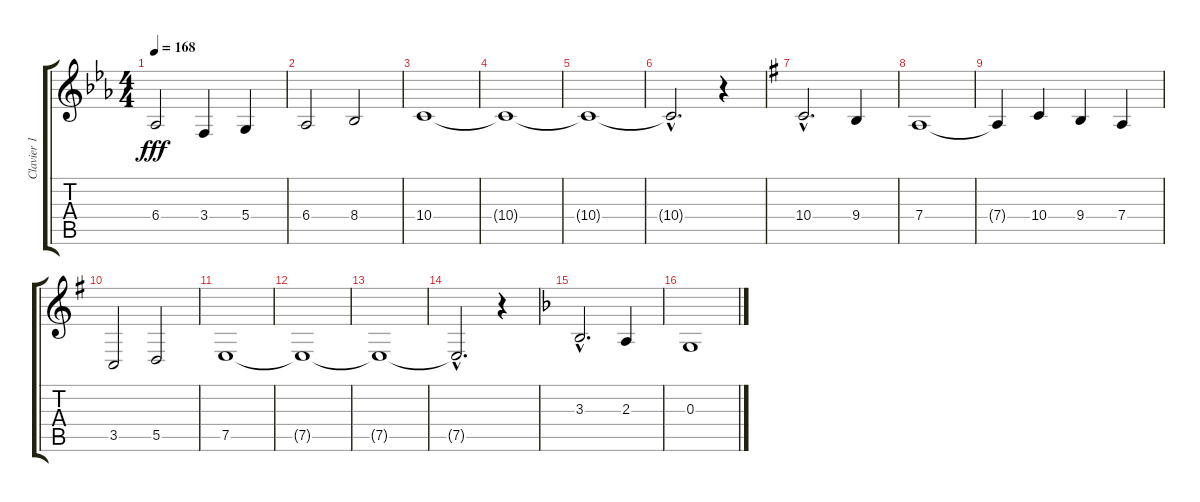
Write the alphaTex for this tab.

\track ("Clavier 1" "Clavier 1") {instrument fx6goblins}
\staff {score tabs}
\tuning (E4 B3 G3 D3 A2 E2) {hide}
\ts (4 4)
\tempo 168
\clef g2
\ks eb
6.4{t}.2{dy fff} 3.4.4 5.4.4 |
6.4.2 8.4.2 |
10.4.1 |
10.4{t}.1 |
10.4{t}.1 |
10.4{hac t}.2{d} r.4 |
\ks g
10.4{hac}.2{d} 9.4.4 |
7.4.1 |
7.4{t}.4 10.4.4 9.4.4 7.4.4 |
3.5.2 5.5.2 |
7.5.1 |
7.5{t}.1 |
7.5{t}.1 |
7.5{hac t}.2{d} r.4 |
\ks f
3.3{hac}.2{d} 2.3.4 |
0.3.1
